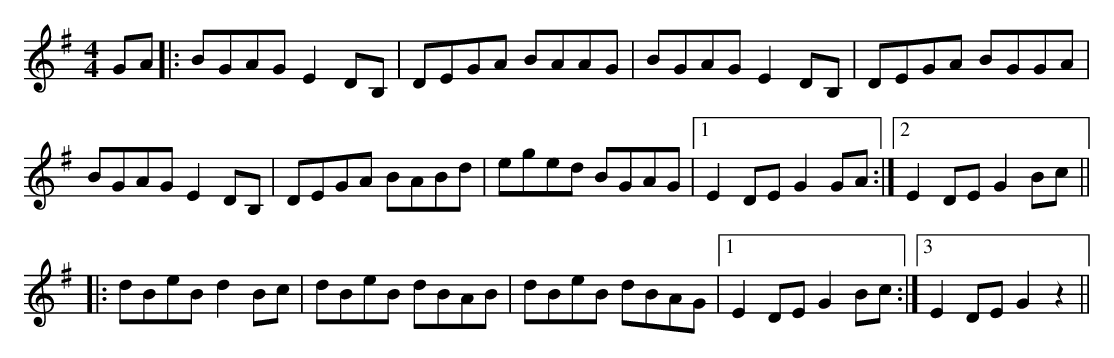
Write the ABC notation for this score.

X:1
M:4/4
K:G
GA|:BGAG E2DB,|DEGA BAAG|BGAG E2DB,|DEGA BGGA|
BGAG E2DB,|DEGA BABd|eged BGAG|1 E2DE G2GA:|2 E2DE G2Bc||
|:dBeB d2Bc|dBeB dBAB|dBeB dBAG|1 2 E2DE G2Bc:|[3 E2DE G2z2||
